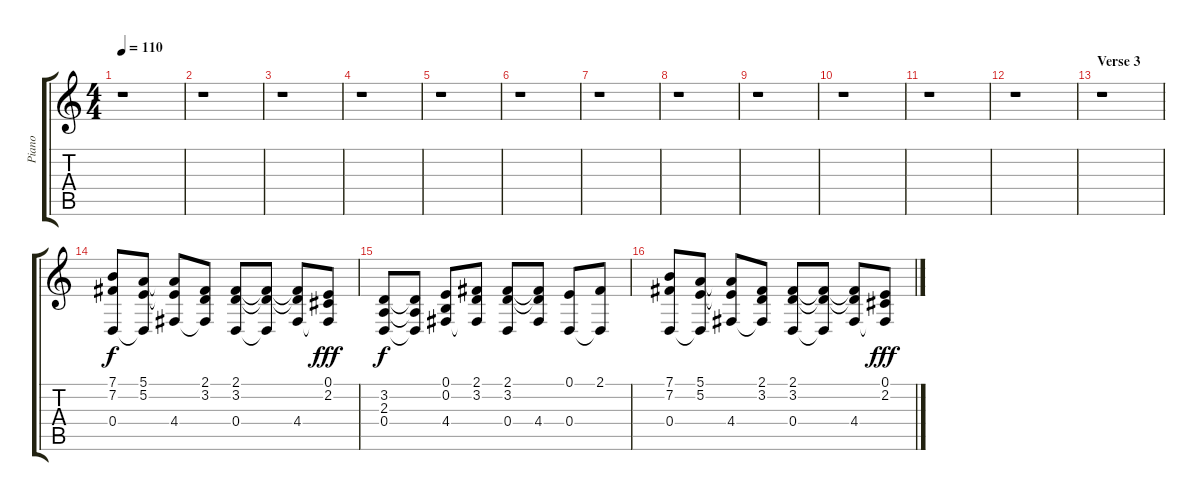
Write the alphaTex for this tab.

\track ("Piano" "Piano") {instrument electricpiano2}
\staff {score tabs}
\tuning (E4 B3 G3 D3 A2 E2) {hide}
\ts (4 4)
\tempo 110
\clef g2
\ks c
r.1{dy f} |
r.1 |
r.1 |
r.1 |
r.1 |
r.1 |
r.1 |
r.1 |
r.1 |
r.1 |
r.1 |
r.1 |
\section ("" "Verse 3")
r.1 |
(7.1 7.2 0.4).8 (5.1 5.2 0.4{t}).8 (5.1{t} 5.2{t} 4.4).8 (2.1 3.2 4.4{t}).8 (2.1 3.2 0.4).8 (2.1{t} 3.2{t} 0.4{t}).8 (2.1{t} 3.2{t} 4.4).8 (0.1 2.2 4.4{t}).8{dy fff} |
(3.2 2.3 0.4).8{dy f} (3.2{t} 2.3{t} 0.4{t}).8 (0.1 0.2 4.4).8 (2.1 3.2 4.4{t}).8 (2.1 3.2 0.4).8 (2.1{t} 3.2{t} 4.4).8 (0.1 0.4).8 (2.1 0.4{t}).8 |
(7.1 7.2 0.4).8 (5.1 5.2 0.4{t}).8 (5.1{t} 5.2{t} 4.4).8 (2.1 3.2 4.4{t}).8 (2.1 3.2 0.4).8 (2.1{t} 3.2{t} 0.4{t}).8 (2.1{t} 3.2{t} 4.4).8 (0.1 2.2 4.4{t}).8{dy fff}
